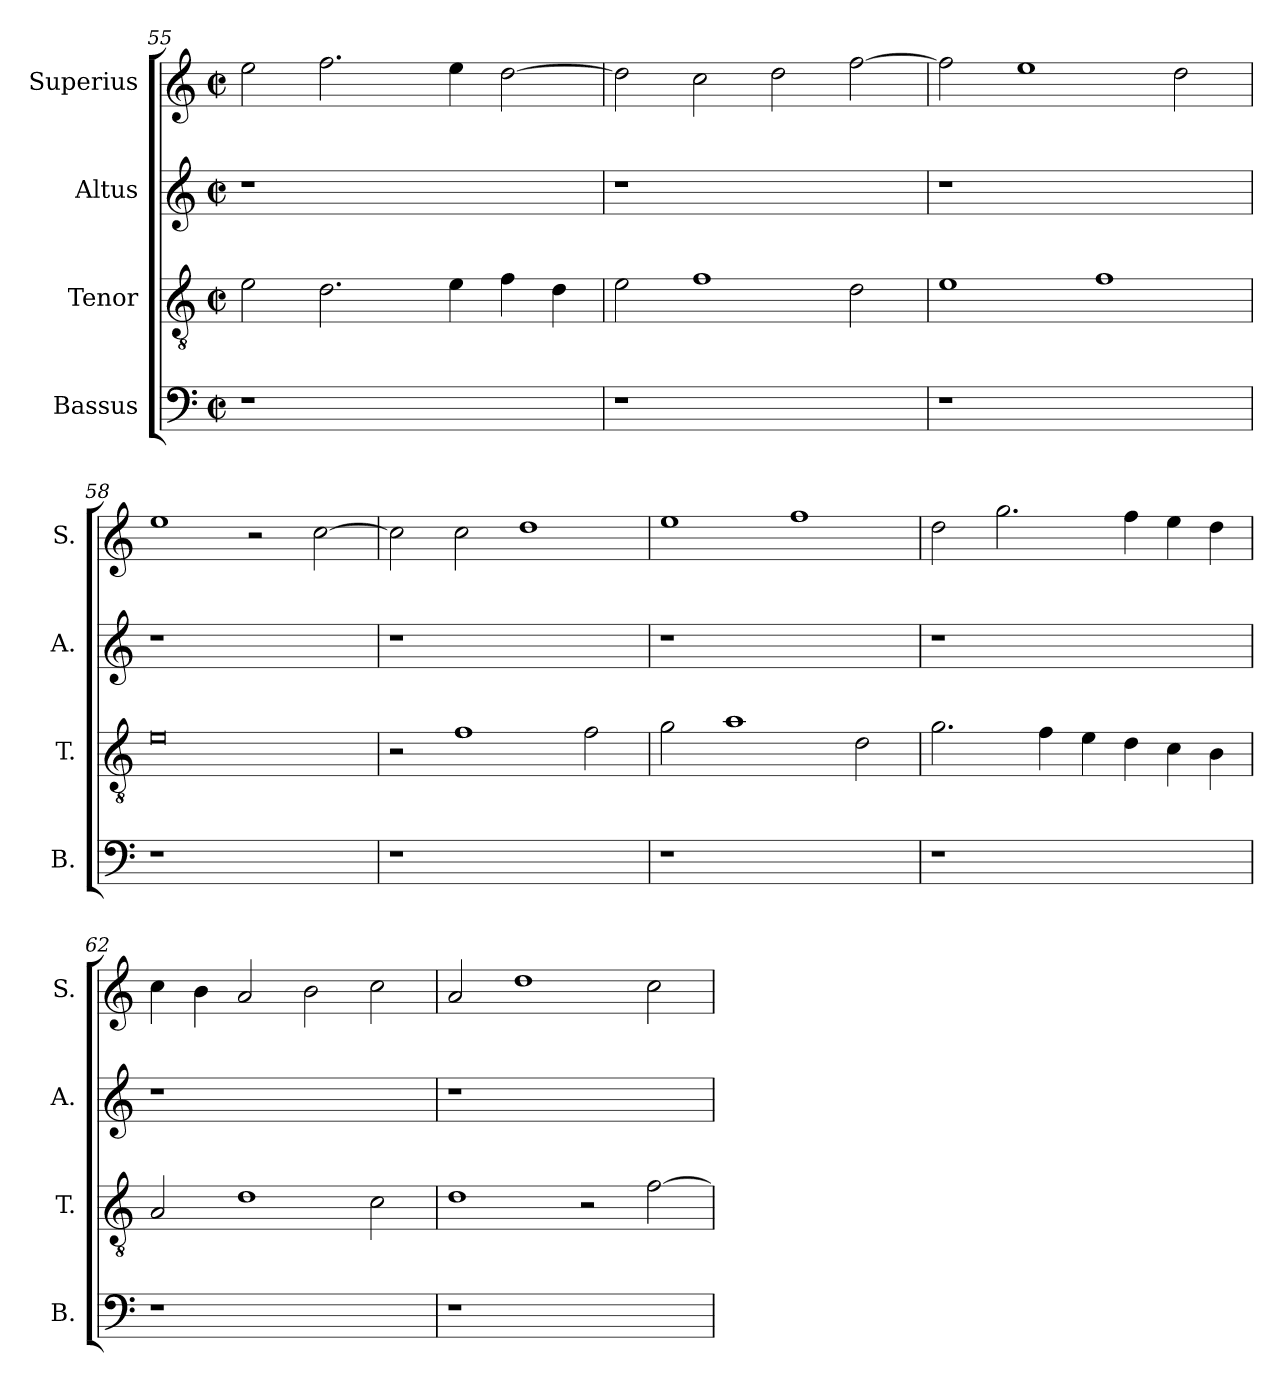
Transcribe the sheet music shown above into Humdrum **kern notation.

**kern	**kern	**kern	**kern
*part4	*part3	*part2	*part1
*staff4	*staff3	*staff2	*staff1
*I"Bassus	*I"Tenor	*I"Altus	*I"Superius
*I'B.	*I'T.	*I'A.	*I'S.
!!LO:PB:g=z
*clefF4	*clefGv2	*clefG2	*clefG2
*	*ITrd7c12	*	*
*k[]	*k[]	*k[]	*k[]
*C:	*C:	*C:	*C:
*M2/2	*M2/2	*M2/2	*M2/2
*met(c|)	*met(c|)	*met(c|)	*met(c|)
=55	=55	=55	=55
!LO:N:vis=1	!	!LO:N:vis=1	!
1r	2Ei\	1r	2eei\
.	2.Di\	.	2.ffi\
1ryy	.	1ryy	.
.	4Ei\	.	4eei\
.	4Fi\	.	[>2ddi\
.	4Di\	.	.
=56	=56	=56	=56
!LO:N:vis=1	!	!LO:N:vis=1	!
1r	2Ei\	1r	2ddi\]
.	1Fi	.	2cci\
1ryy	.	1ryy	2ddi\
.	2Di\	.	[>2ffi\
=57	=57	=57	=57
!LO:N:vis=1	!	!LO:N:vis=1	!
1r	1Ei	1r	2ffi\]
.	.	.	1eei
1ryy	1Fi	1ryy	.
.	.	.	2ddi\
=58	=58	=58	=58
!LO:N:vis=1	!	!LO:N:vis=1	!
1r	0Ei	1r	1eei
1ryy	.	1ryy	2r
.	.	.	[>2cci\
=59	=59	=59	=59
!LO:N:vis=1	!	!LO:N:vis=1	!
1r	2r	1r	2cci\]
.	1Fi	.	2cci\
1ryy	.	1ryy	1ddi
.	2Fi\	.	.
!!LO:LB:g=z
=60	=60	=60	=60
!LO:N:vis=1	!	!LO:N:vis=1	!
1r	2Gi\	1r	1eei
.	1Ai	.	.
1ryy	.	1ryy	1ffi
.	2Di\	.	.
=61	=61	=61	=61
!LO:N:vis=1	!	!LO:N:vis=1	!
1r	2.Gi\	1r	2ddi\
.	.	.	2.ggi\
.	4Fi\	.	.
1ryy	4Ei\	1ryy	.
.	4Di\	.	4ffi\
.	4Ci\	.	4eei\
.	4BBi\	.	4ddi\
=62	=62	=62	=62
!LO:N:vis=1	!	!LO:N:vis=1	!
1r	2AAi/	1r	4cci\
.	.	.	4bi\
.	1Di	.	2ai/
1ryy	.	1ryy	2bi\
.	2Ci\	.	2cci\
=63	=63	=63	=63
!LO:N:vis=1	!	!LO:N:vis=1	!
1r	1Di	1r	2ai/
.	.	.	1ddi
1ryy	2r	1ryy	.
.	[>2Fi\	.	2cci\
=	=	=	=
*-	*-	*-	*-
